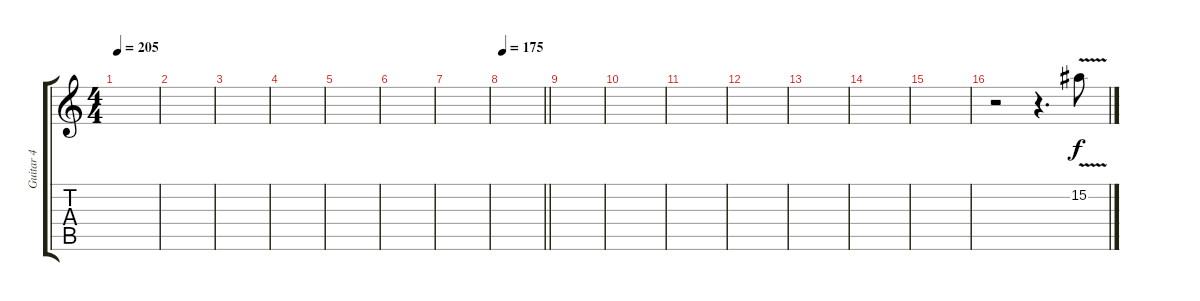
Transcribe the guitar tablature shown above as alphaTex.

\track ("Guitar 4" "Guitar 4") {instrument distortionguitar}
\staff {score tabs}
\tuning (C4 G3 Eb3 Bb2 F2 C2) {hide}
\ts (4 4)
\tempo 205
\clef g2
\ks c
|
|
|
|
|
|
|
\tempo 175
\barLineRight lightlight
|
|
|
|
|
|
|
|
r.2 r.4{d} 15.2{v}.8
